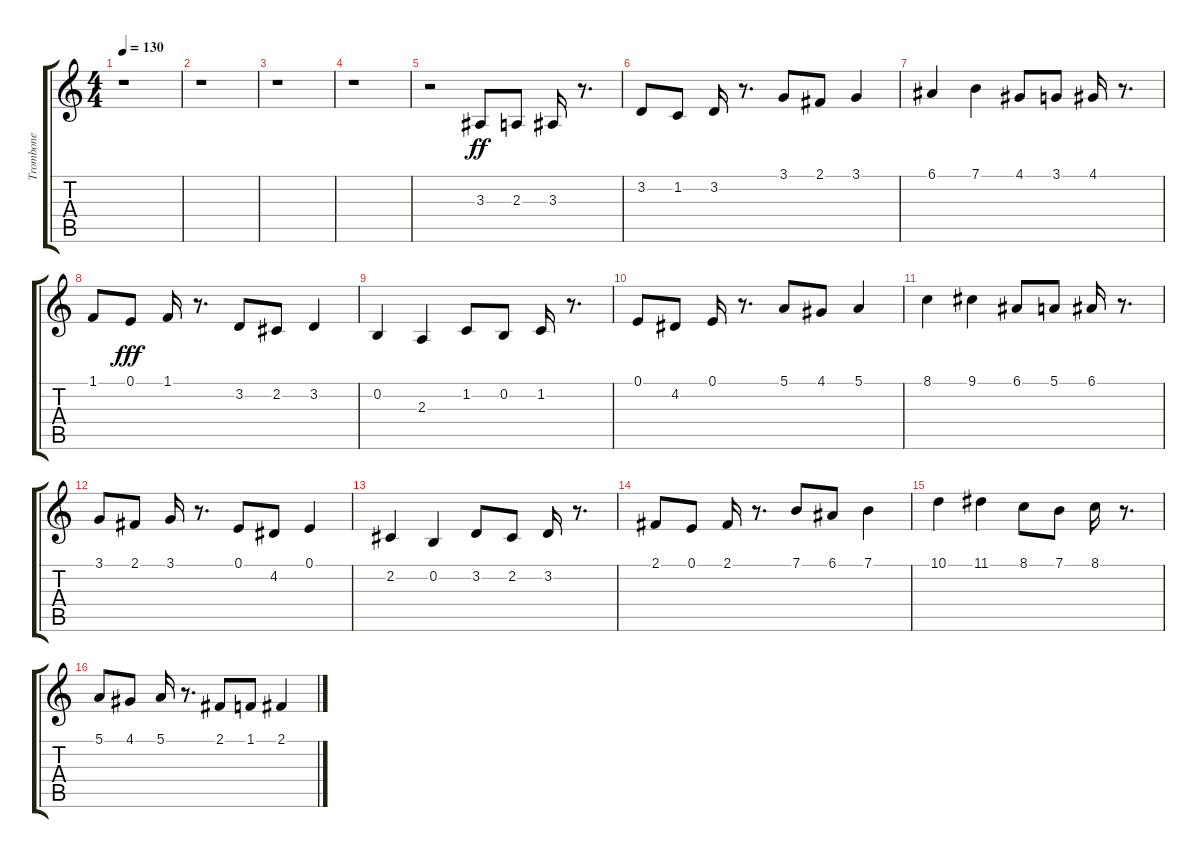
\track ("Trombone" "Trombone") {instrument trombone}
\staff {score tabs}
\tuning (E4 B3 G3 D3 A2 E2) {hide}
\ts (4 4)
\tempo 130
\clef g2
\ks c
r.1{dy ff} |
r.1 |
r.1 |
r.1 |
r.2 3.3.8{volume 16 instrument trombone} 2.3.8 3.3.16 r.8{d} |
3.2.8 1.2.8 3.2.16 r.8{d} 3.1.8 2.1.8 3.1.4 |
6.1.4 7.1.4 4.1.8 3.1.8 4.1.16 r.8{d} |
1.1.8 0.1.8{dy fff} 1.1.16 r.8{d} 3.2.8 2.2.8 3.2.4 |
0.2.4 2.3.4 1.2.8 0.2.8 1.2.16 r.8{d} |
0.1.8 4.2.8 0.1.16 r.8{d} 5.1.8 4.1.8 5.1.4 |
8.1.4 9.1.4 6.1.8 5.1.8 6.1.16 r.8{d} |
3.1.8 2.1.8 3.1.16 r.8{d} 0.1.8 4.2.8 0.1.4 |
2.2.4 0.2.4 3.2.8 2.2.8 3.2.16 r.8{d} |
2.1.8 0.1.8 2.1.16 r.8{d} 7.1.8 6.1.8 7.1.4 |
10.1.4 11.1.4 8.1.8 7.1.8 8.1.16 r.8{d} |
5.1.8 4.1.8 5.1.16 r.8{d} 2.1.8 1.1.8 2.1.4
